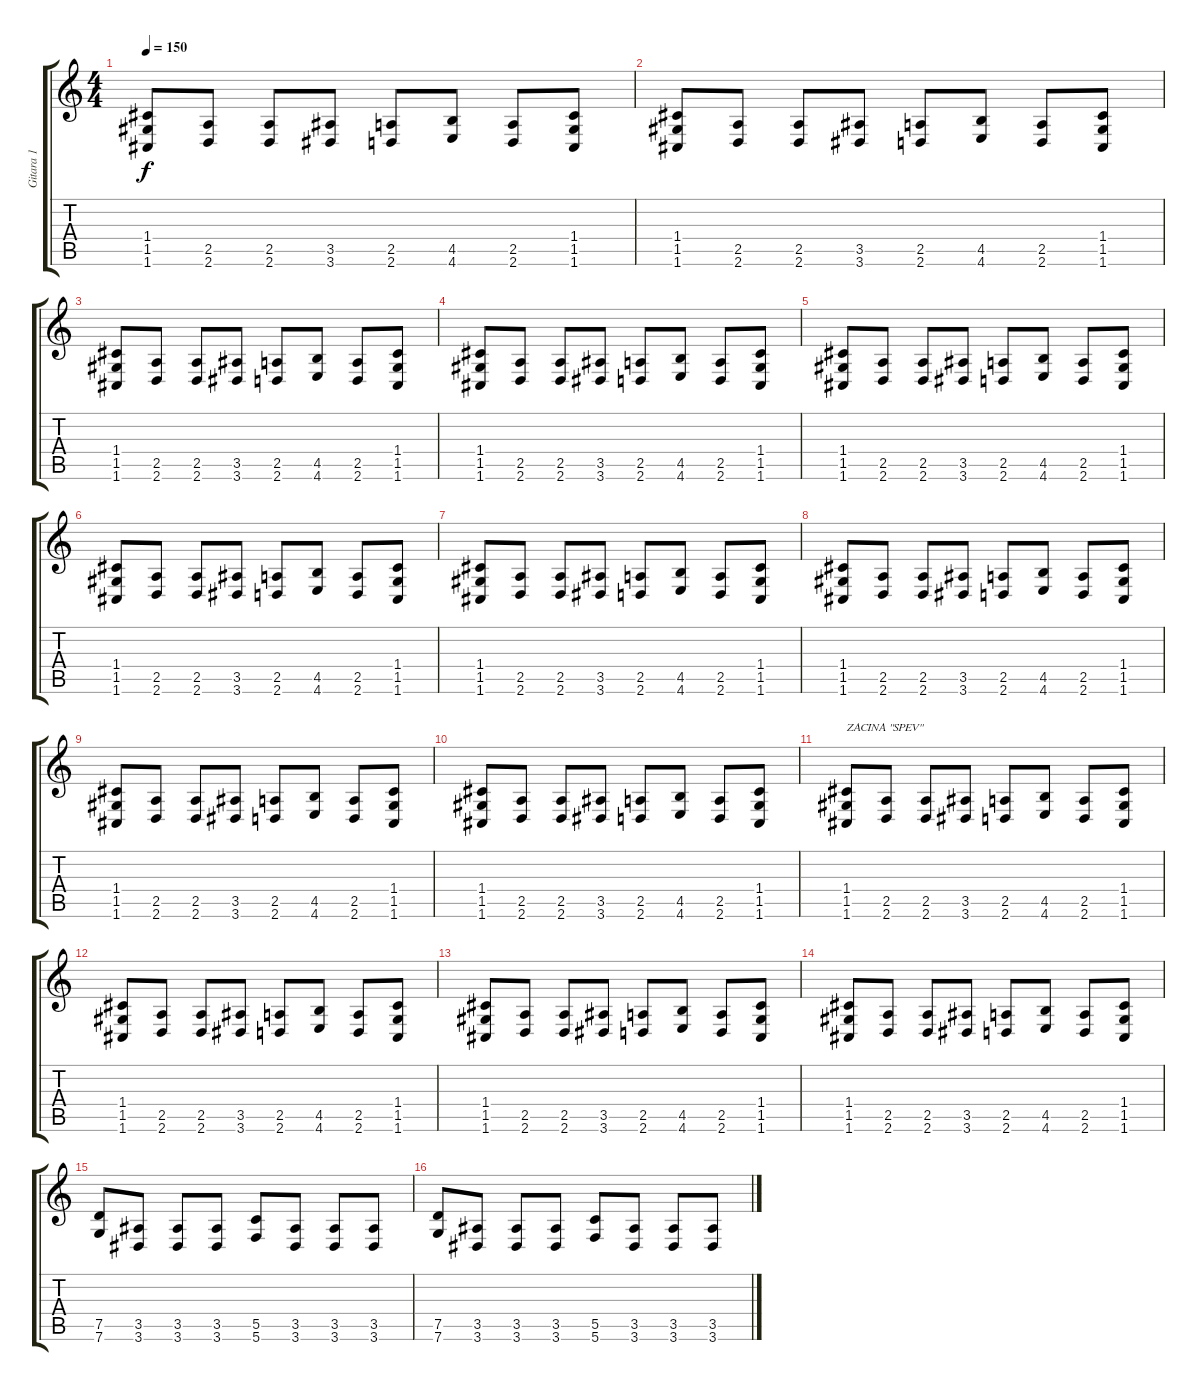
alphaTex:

\track ("Gitara 1" "Gitara 1") {instrument distortionguitar}
\staff {score tabs}
\tuning (D4 A3 F3 C3 G2 C2) {hide}
\ts (4 4)
\tempo 150
\clef g2
\ks c
(1.4 1.5 1.6).8{dy f} (2.5 2.6).8 (2.5 2.6).8 (3.5 3.6).8 (2.5 2.6).8 (4.5 4.6).8 (2.5 2.6).8 (1.4 1.5 1.6).8 |
(1.4 1.5 1.6).8 (2.5 2.6).8 (2.5 2.6).8 (3.5 3.6).8 (2.5 2.6).8 (4.5 4.6).8 (2.5 2.6).8 (1.4 1.5 1.6).8 |
(1.4 1.5 1.6).8 (2.5 2.6).8 (2.5 2.6).8 (3.5 3.6).8 (2.5 2.6).8 (4.5 4.6).8 (2.5 2.6).8 (1.4 1.5 1.6).8 |
(1.4 1.5 1.6).8 (2.5 2.6).8 (2.5 2.6).8 (3.5 3.6).8 (2.5 2.6).8 (4.5 4.6).8 (2.5 2.6).8 (1.4 1.5 1.6).8 |
(1.4 1.5 1.6).8 (2.5 2.6).8 (2.5 2.6).8 (3.5 3.6).8 (2.5 2.6).8 (4.5 4.6).8 (2.5 2.6).8 (1.4 1.5 1.6).8 |
(1.4 1.5 1.6).8 (2.5 2.6).8 (2.5 2.6).8 (3.5 3.6).8 (2.5 2.6).8 (4.5 4.6).8 (2.5 2.6).8 (1.4 1.5 1.6).8 |
(1.4 1.5 1.6).8 (2.5 2.6).8 (2.5 2.6).8 (3.5 3.6).8 (2.5 2.6).8 (4.5 4.6).8 (2.5 2.6).8 (1.4 1.5 1.6).8 |
(1.4 1.5 1.6).8 (2.5 2.6).8 (2.5 2.6).8 (3.5 3.6).8 (2.5 2.6).8 (4.5 4.6).8 (2.5 2.6).8 (1.4 1.5 1.6).8 |
(1.4 1.5 1.6).8 (2.5 2.6).8 (2.5 2.6).8 (3.5 3.6).8 (2.5 2.6).8 (4.5 4.6).8 (2.5 2.6).8 (1.4 1.5 1.6).8 |
(1.4 1.5 1.6).8 (2.5 2.6).8 (2.5 2.6).8 (3.5 3.6).8 (2.5 2.6).8 (4.5 4.6).8 (2.5 2.6).8 (1.4 1.5 1.6).8 |
(1.4 1.5 1.6).8{txt "ZACINA \"SPEV\""} (2.5 2.6).8 (2.5 2.6).8 (3.5 3.6).8 (2.5 2.6).8 (4.5 4.6).8 (2.5 2.6).8 (1.4 1.5 1.6).8 |
(1.4 1.5 1.6).8 (2.5 2.6).8 (2.5 2.6).8 (3.5 3.6).8 (2.5 2.6).8 (4.5 4.6).8 (2.5 2.6).8 (1.4 1.5 1.6).8 |
(1.4 1.5 1.6).8 (2.5 2.6).8 (2.5 2.6).8 (3.5 3.6).8 (2.5 2.6).8 (4.5 4.6).8 (2.5 2.6).8 (1.4 1.5 1.6).8 |
(1.4 1.5 1.6).8 (2.5 2.6).8 (2.5 2.6).8 (3.5 3.6).8 (2.5 2.6).8 (4.5 4.6).8 (2.5 2.6).8 (1.4 1.5 1.6).8 |
(7.5 7.6).8 (3.5 3.6).8 (3.5 3.6).8 (3.5 3.6).8 (5.5 5.6).8 (3.5 3.6).8 (3.5 3.6).8 (3.5 3.6).8 |
(7.5 7.6).8 (3.5 3.6).8 (3.5 3.6).8 (3.5 3.6).8 (5.5 5.6).8 (3.5 3.6).8 (3.5 3.6).8 (3.5 3.6).8
